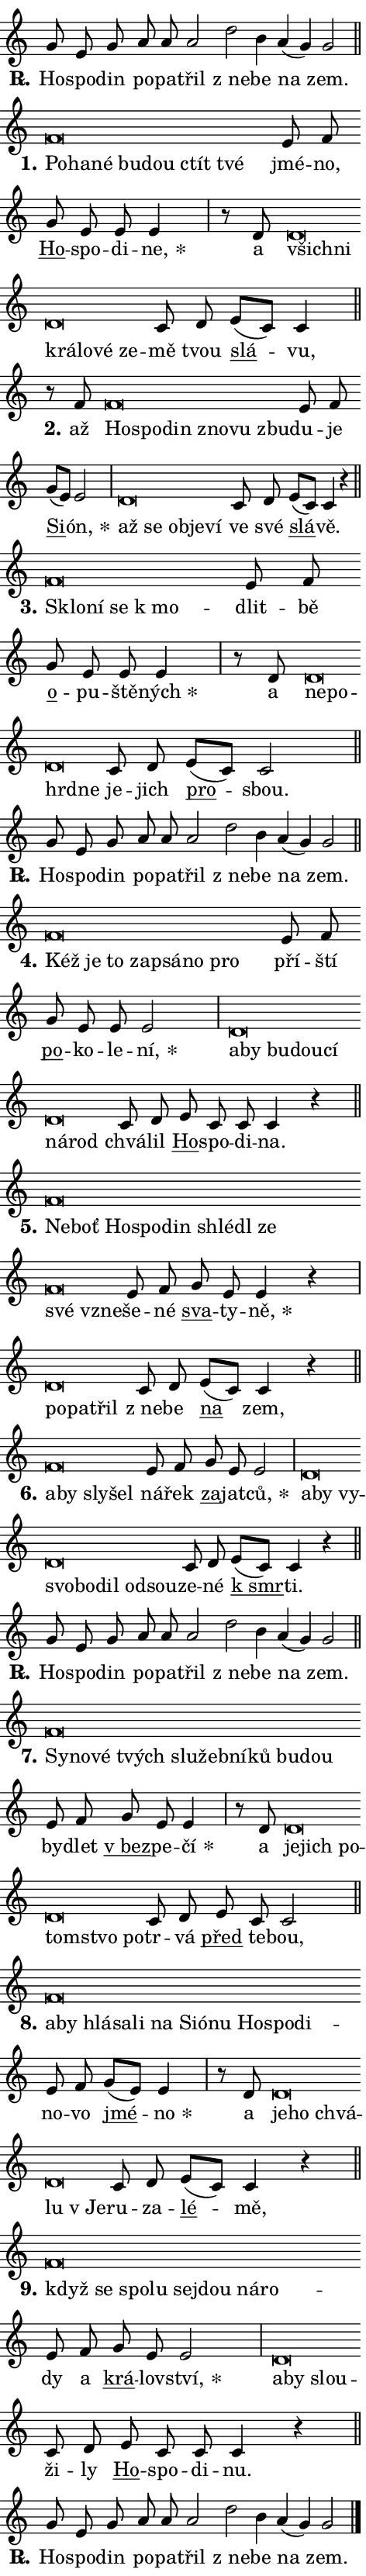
\version "2.24.0"
\header { tagline = "" }
\paper {
  indent = 0\cm
  top-margin = 0\cm
  right-margin = 0.13\cm % to fit lyric hyphens
  bottom-margin = 0\cm
  left-margin = 0\cm
  paper-width = 8\cm
  page-breaking = #ly:one-page-breaking
  system-system-spacing.basic-distance = #11
  score-system-spacing.basic-distance = #11
  ragged-last = ##f
}


%% Author: Thomas Morley
%% https://lists.gnu.org/archive/html/lilypond-user/2020-05/msg00002.html
#(define (line-position grob)
"Returns position of @var[grob} in current system:
   @code{'start}, if at first time-step
   @code{'end}, if at last time-step
   @code{'middle} otherwise
"
  (let* ((col (ly:item-get-column grob))
         (ln (ly:grob-object col 'left-neighbor))
         (rn (ly:grob-object col 'right-neighbor))
         (col-to-check-left (if (ly:grob? ln) ln col))
         (col-to-check-right (if (ly:grob? rn) rn col))
         (break-dir-left
           (and
             (ly:grob-property col-to-check-left 'non-musical #f)
             (ly:item-break-dir col-to-check-left)))
         (break-dir-right
           (and
             (ly:grob-property col-to-check-right 'non-musical #f)
             (ly:item-break-dir col-to-check-right))))
        (cond ((eqv? 1 break-dir-left) 'start)
              ((eqv? -1 break-dir-right) 'end)
              (else 'middle))))

#(define (tranparent-at-line-position vctor)
  (lambda (grob)
  "Relying on @code{line-position} select the relevant enry from @var{vctor}.
Used to determine transparency,"
    (case (line-position grob)
      ((end) (not (vector-ref vctor 0)))
      ((middle) (not (vector-ref vctor 1)))
      ((start) (not (vector-ref vctor 2))))))

noteHeadBreakVisibility =
#(define-music-function (break-visibility)(vector?)
"Makes @code{NoteHead}s transparent relying on @var{break-visibility}"
#{
  \override NoteHead.transparent =
    #(tranparent-at-line-position break-visibility)
#})

#(define delete-ledgers-for-transparent-note-heads
  (lambda (grob)
    "Reads whether a @code{NoteHead} is transparent.
If so this @code{NoteHead} is removed from @code{'note-heads} from
@var{grob}, which is supposed to be @code{LedgerLineSpanner}.
As a result ledgers are not printed for this @code{NoteHead}"
    (let* ((nhds-array (ly:grob-object grob 'note-heads))
           (nhds-list
             (if (ly:grob-array? nhds-array)
                 (ly:grob-array->list nhds-array)
                 '()))
           ;; Relies on the transparent-property being done before
           ;; Staff.LedgerLineSpanner.after-line-breaking is executed.
           ;; This is fragile ...
           (to-keep
             (remove
               (lambda (nhd)
                 (ly:grob-property nhd 'transparent #f))
               nhds-list)))
      ;; TODO find a better method to iterate over grob-arrays, similiar
      ;; to filter/remove etc for lists
      ;; For now rebuilt from scratch
      (set! (ly:grob-object grob 'note-heads)  '())
      (for-each
        (lambda (nhd)
          (ly:pointer-group-interface::add-grob grob 'note-heads nhd))
        to-keep))))

squashNotes = {
  \override NoteHead.X-extent = #'(-0.2 . 0.2)
  \override NoteHead.Y-extent = #'(-0.75 . 0)
  \override NoteHead.stencil =
    #(lambda (grob)
       (let ((pos (ly:grob-property grob 'staff-position)))
         (begin
           (if (< pos -7) (display "ERROR: Lower brevis then expected\n") (display ""))
           (if (<= pos -6) ly:text-interface::print ly:note-head::print))))
}
unSquashNotes = {
  \revert NoteHead.X-extent
  \revert NoteHead.Y-extent
  \revert NoteHead.stencil
}

hideNotes = \noteHeadBreakVisibility #begin-of-line-visible
unHideNotes = \noteHeadBreakVisibility #all-visible

% work-around for resetting accidentals
% https://lilypond.org/doc/v2.23/Documentation/notation/displaying-rhythms#unmetered-music
cadenzaMeasure = {
  \cadenzaOff
  \partial 1024 s1024
  \cadenzaOn
}

#(define-markup-command (accent layout props text) (markup?)
  "Underline accented syllable"
  (interpret-markup layout props
    #{\markup \override #'(offset . 4.3) \underline { #text }#}))

responsum = \markup \concat {
  "R" \hspace #-1.05 \path #0.1 #'((moveto 0 0.07) (lineto 0.9 0.8)) \hspace #0.05 "."
}

spaceSize = #0.6828661417322834 % exact space size for TeX Gyre Schola

\layout {
  \context {
    \Staff
    \remove "Time_signature_engraver"
    \override LedgerLineSpanner.after-line-breaking = #delete-ledgers-for-transparent-note-heads
  }
  \context {
    \Lyrics {
      \override LyricSpace.minimum-distance = \spaceSize
      \override LyricText.font-name = #"TeX Gyre Schola"
      \override LyricText.font-size = 1
      \override StanzaNumber.font-name = #"TeX Gyre Schola Bold"
      \override StanzaNumber.font-size = 1
    }
  }
  \context {
    \Score 
    \override NoteHead.text =
      #(lambda (grob) 
        (let ((pos (ly:grob-property grob 'staff-position)))
          #{\markup {
            \combine
              \halign #-0.55 \raise #(if (= pos -6) 0 0.5) \override #'(thickness . 2) \draw-line #'(3.2 . 0)
              \musicglyph "noteheads.sM1"
          }#}))
  }
}

% magnetic-lyrics.ily
%
%   written by
%     Jean Abou Samra <jean@abou-samra.fr>
%     Werner Lemberg <wl@gnu.org>
%
%   adapted by
%     Jiri Hon <jiri.hon@gmail.com>
%
% Version 2022-Apr-15

% https://www.mail-archive.com/lilypond-user@gnu.org/msg149350.html

#(define (Left_hyphen_pointer_engraver context)
   "Collect syllable-hyphen-syllable occurrences in lyrics and store
them in properties.  This engraver only looks to the left.  For
example, if the lyrics input is @code{foo -- bar}, it does the
following.

@itemize @bullet
@item
Set the @code{text} property of the @code{LyricHyphen} grob between
@q{foo} and @q{bar} to @code{foo}.

@item
Set the @code{left-hyphen} property of the @code{LyricText} grob with
text @q{foo} to the @code{LyricHyphen} grob between @q{foo} and
@q{bar}.
@end itemize

Use this auxiliary engraver in combination with the
@code{lyric-@/text::@/apply-@/magnetic-@/offset!} hook."
   (let ((hyphen #f)
         (text #f))
     (make-engraver
      (acknowledgers
       ((lyric-syllable-interface engraver grob source-engraver)
        (set! text grob)))
      (end-acknowledgers
       ((lyric-hyphen-interface engraver grob source-engraver)
        ;(when (not (grob::has-interface grob 'lyric-space-interface))
          (set! hyphen grob)));)
      ((stop-translation-timestep engraver)
       (when (and text hyphen)
         (ly:grob-set-object! text 'left-hyphen hyphen))
       (set! text #f)
       (set! hyphen #f)))))

#(define (lyric-text::apply-magnetic-offset! grob)
   "If the space between two syllables is less than the value in
property @code{LyricText@/.details@/.squash-threshold}, move the right
syllable to the left so that it gets concatenated with the left
syllable.

Use this function as a hook for
@code{LyricText@/.after-@/line-@/breaking} if the
@code{Left_@/hyphen_@/pointer_@/engraver} is active."
   (let ((hyphen (ly:grob-object grob 'left-hyphen #f)))
     (when hyphen
       (let ((left-text (ly:spanner-bound hyphen LEFT)))
         (when (grob::has-interface left-text 'lyric-syllable-interface)
           (let* ((common (ly:grob-common-refpoint grob left-text X))
                  (this-x-ext (ly:grob-extent grob common X))
                  (left-x-ext
                   (begin
                     ;; Trigger magnetism for left-text.
                     (ly:grob-property left-text 'after-line-breaking)
                     (ly:grob-extent left-text common X)))
                  ;; `delta` is the gap width between two syllables.
                  (delta (- (interval-start this-x-ext)
                            (interval-end left-x-ext)))
                  (details (ly:grob-property grob 'details))
                  (threshold (assoc-get 'squash-threshold details 0.2)))
             (when (< delta threshold)
               (let* (;; We have to manipulate the input text so that
                      ;; ligatures crossing syllable boundaries are not
                      ;; disabled.  For languages based on the Latin
                      ;; script this is essentially a beautification.
                      ;; However, for non-Western scripts it can be a
                      ;; necessity.
                      (lt (ly:grob-property left-text 'text))
                      (rt (ly:grob-property grob 'text))
                      (is-space (grob::has-interface hyphen 'lyric-space-interface))
                      (space (if is-space " " ""))
                      (extra-delta (if is-space spaceSize 0))
                      ;; Append new syllable.
                      (ltrt-space (if (and (string? lt) (string? rt))
                                (string-append lt space rt)
                                (make-concat-markup (list lt space rt))))
                      ;; Right-align `ltrt` to the right side.
                      (ltrt-space-markup (grob-interpret-markup
                               grob
                               (make-translate-markup
                                (cons (interval-length this-x-ext) 0)
                                (make-right-align-markup ltrt-space)))))
                 (begin
                   ;; Don't print `left-text`.
                   (ly:grob-set-property! left-text 'stencil #f)
                   ;; Set text and stencil (which holds all collected
                   ;; syllables so far) and shift it to the left.
                   (ly:grob-set-property! grob 'text ltrt-space)
                   (ly:grob-set-property! grob 'stencil ltrt-space-markup)
                   (ly:grob-translate-axis! grob (- (- delta extra-delta)) X))))))))))


#(define (lyric-hyphen::displace-bounds-first grob)
   ;; Make very sure this callback isn't triggered too early.
   (let ((left (ly:spanner-bound grob LEFT))
         (right (ly:spanner-bound grob RIGHT)))
     (ly:grob-property left 'after-line-breaking)
     (ly:grob-property right 'after-line-breaking)
     (ly:lyric-hyphen::print grob)))

squashThreshold = #0.4

\layout {
  \context {
    \Lyrics
    \consists #Left_hyphen_pointer_engraver
    \override LyricText.after-line-breaking =
      #lyric-text::apply-magnetic-offset!
    \override LyricHyphen.stencil = #lyric-hyphen::displace-bounds-first
    \override LyricText.details.squash-threshold = \squashThreshold
    \override LyricHyphen.minimum-distance = 0
    \override LyricHyphen.minimum-length = \squashThreshold
  }
}

squashText = \override LyricText.details.squash-threshold = 9999
unSquashText = \override LyricText.details.squash-threshold = \squashThreshold

leftText = \override LyricText.self-alignment-X = #LEFT
unLeftText = \revert LyricText.self-alignment-X

starOffset = #(lambda (grob) 
                (let ((x_offset (ly:self-alignment-interface::aligned-on-x-parent grob)))
                  (if (= x_offset 0) 0 (+ x_offset 1.2))))

star = #(define-music-function (syllable)(string?)
"Append star separator at the end of a syllable"
#{
  \once \override LyricText.X-offset = #starOffset
  \lyricmode { \markup {
    #syllable
    \override #'((font-name . "TeX Gyre Schola Bold")) \hspace #0.2 \lower #0.65 \larger "*"
  } }
#})

starAccent = #(define-music-function (syllable)(string?)
"Append star separator at the end of a syllable and make accent"
#{
  \once \override LyricText.X-offset = #starOffset
  \lyricmode { \markup {
    \accent #syllable
    \override #'((font-name . "TeX Gyre Schola Bold")) \hspace #0.2 \lower #0.65 \larger "*"
  } }
#})

breath = #(define-music-function (syllable)(string?)
"Append breathing indicator at the end of a syllable"
#{
  \lyricmode { \markup { #syllable "+" } }
#})

optionalBreath = #(define-music-function (syllable)(string?)
"Append optional breathing indicator at the end of a syllable"
#{
  \lyricmode { \markup { #syllable "(+)" } }
#})


\score {
    <<
        \new Voice = "melody" { \cadenzaOn \key c \major \relative { g'8 e g a a a2 \bar "" d b4 \bar "" a( g) g2 \cadenzaMeasure \bar "||" \break } }
        \new Lyrics \lyricsto "melody" { \lyricmode { \set stanza = \responsum
Ho -- spo -- din po -- pa -- třil "z ne" -- be na zem. } }
    >>
    \layout {}
}

\score {
    <<
        \new Voice = "melody" { \cadenzaOn \key c \major \relative { \squashNotes f'\breve*1/16 \hideNotes \breve*1/16 \bar "" \breve*1/16 \bar "" \breve*1/16 \bar "" \breve*1/16 \bar "" \breve*1/16 \breve*1/16 \bar "" \unHideNotes \unSquashNotes e8 f \bar "" g e e e4 \cadenzaMeasure \bar "|" r8 d8 \squashNotes d\breve*1/16 \hideNotes \breve*1/16 \bar "" \breve*1/16 \bar "" \breve*1/16 \bar "" \breve*1/16 \breve*1/16 \bar "" \unHideNotes \unSquashNotes c8 d \bar "" e[( c)] c4 \cadenzaMeasure \bar "||" \break } }
        \new Lyrics \lyricsto "melody" { \lyricmode { \set stanza = "1."
\leftText Po -- \squashText ha -- né bu -- dou ctít tvé \unLeftText \unSquashText jmé -- no, \markup \accent Ho -- spo -- di -- \star ne, a \leftText všich -- \squashText ni krá -- lo -- vé ze -- \unLeftText \unSquashText mě tvou \markup \accent slá -- vu, } }
    >>
    \layout {}
}

\score {
    <<
        \new Voice = "melody" { \cadenzaOn \key c \major \relative { r8 f'8 \squashNotes f\breve*1/16 \hideNotes \breve*1/16 \bar "" \breve*1/16 \bar "" \breve*1/16 \bar "" \breve*1/16 \breve*1/16 \bar "" \unHideNotes \unSquashNotes e8 f \bar "" g[( e)] e2 \cadenzaMeasure \bar "|" \squashNotes d\breve*1/16 \hideNotes \breve*1/16 \bar "" \breve*1/16 \bar "" \breve*1/16 \breve*1/16 \bar "" \unHideNotes \unSquashNotes c8 d \bar "" e[( c)] c4 r \cadenzaMeasure \bar "||" \break } }
        \new Lyrics \lyricsto "melody" { \lyricmode { \set stanza = "2."
až \leftText Ho -- \squashText spo -- din zno -- vu zbu -- \unLeftText \unSquashText du -- je \markup \accent Si -- \star ón, \leftText až \squashText se ob -- je -- ví \unLeftText \unSquashText ve své \markup \accent slá -- vě. } }
    >>
    \layout {}
}

\score {
    <<
        \new Voice = "melody" { \cadenzaOn \key c \major \relative { \squashNotes f'\breve*1/16 \hideNotes \breve*1/16 \bar "" \breve*1/16 \breve*1/16 \bar "" \unHideNotes \unSquashNotes e8 f \bar "" g e e e4 \cadenzaMeasure \bar "|" r8 d8 \squashNotes d\breve*1/16 \hideNotes \breve*1/16 \bar "" \breve*1/16 \breve*1/16 \bar "" \unHideNotes \unSquashNotes c8 d \bar "" e[( c)] c2 \cadenzaMeasure \bar "||" \break } }
        \new Lyrics \lyricsto "melody" { \lyricmode { \set stanza = "3."
\leftText Sklo -- \squashText ní se "k mo" -- \unLeftText \unSquashText dlit -- bě \markup \accent o -- pu -- ště -- \star ných a \leftText ne -- \squashText po -- hrd -- ne \unLeftText \unSquashText je -- jich \markup \accent pro -- sbou. } }
    >>
    \layout {}
}

\score {
    <<
        \new Voice = "melody" { \cadenzaOn \key c \major \relative { g'8 e g a a a2 \bar "" d b4 \bar "" a( g) g2 \cadenzaMeasure \bar "||" \break } }
        \new Lyrics \lyricsto "melody" { \lyricmode { \set stanza = \responsum
Ho -- spo -- din po -- pa -- třil "z ne" -- be na zem. } }
    >>
    \layout {}
}

\score {
    <<
        \new Voice = "melody" { \cadenzaOn \key c \major \relative { \squashNotes f'\breve*1/16 \hideNotes \breve*1/16 \bar "" \breve*1/16 \bar "" \breve*1/16 \bar "" \breve*1/16 \bar "" \breve*1/16 \breve*1/16 \bar "" \unHideNotes \unSquashNotes e8 f \bar "" g e e e2 \cadenzaMeasure \bar "|" \squashNotes d\breve*1/16 \hideNotes \breve*1/16 \bar "" \breve*1/16 \bar "" \breve*1/16 \bar "" \breve*1/16 \bar "" \breve*1/16 \breve*1/16 \bar "" \unHideNotes \unSquashNotes c8 d \bar "" e c c c4 r \cadenzaMeasure \bar "||" \break } }
        \new Lyrics \lyricsto "melody" { \lyricmode { \set stanza = "4."
\leftText Kéž \squashText je to za -- psá -- no pro \unLeftText \unSquashText pří -- ští \markup \accent po -- ko -- le -- \star ní, \leftText a -- \squashText by bu -- dou -- cí ná -- rod \unLeftText \unSquashText chvá -- lil \markup \accent Ho -- spo -- di -- na. } }
    >>
    \layout {}
}

\score {
    <<
        \new Voice = "melody" { \cadenzaOn \key c \major \relative { \squashNotes f'\breve*1/16 \hideNotes \breve*1/16 \bar "" \breve*1/16 \bar "" \breve*1/16 \bar "" \breve*1/16 \bar "" \breve*1/16 \bar "" \breve*1/16 \bar "" \breve*1/16 \bar "" \breve*1/16 \breve*1/16 \bar "" \unHideNotes \unSquashNotes e8 f \bar "" g e e4 r \cadenzaMeasure \bar "|" \squashNotes d\breve*1/16 \hideNotes \breve*1/16 \breve*1/16 \bar "" \unHideNotes \unSquashNotes c8 d \bar "" e[( c)] c4 r \cadenzaMeasure \bar "||" \break } }
        \new Lyrics \lyricsto "melody" { \lyricmode { \set stanza = "5."
\leftText Ne -- \squashText boť Ho -- spo -- din shlé -- dl ze své vzne -- \unLeftText \unSquashText še -- né \markup \accent sva -- ty -- \star ně, \leftText po -- \squashText pa -- třil \unLeftText \unSquashText "z ne" -- be \markup \accent na zem, } }
    >>
    \layout {}
}

\score {
    <<
        \new Voice = "melody" { \cadenzaOn \key c \major \relative { \squashNotes f'\breve*1/16 \hideNotes \breve*1/16 \bar "" \breve*1/16 \breve*1/16 \bar "" \unHideNotes \unSquashNotes e8 f \bar "" g e e2 \cadenzaMeasure \bar "|" \squashNotes d\breve*1/16 \hideNotes \breve*1/16 \bar "" \breve*1/16 \bar "" \breve*1/16 \bar "" \breve*1/16 \bar "" \breve*1/16 \bar "" \breve*1/16 \breve*1/16 \bar "" \unHideNotes \unSquashNotes c8 d \bar "" e[( c)] c4 r \cadenzaMeasure \bar "||" \break } }
        \new Lyrics \lyricsto "melody" { \lyricmode { \set stanza = "6."
\leftText a -- \squashText by sly -- šel \unLeftText \unSquashText ná -- řek \markup \accent za -- jat -- \star ců, \leftText a -- \squashText by vy -- svo -- bo -- dil od -- sou -- \unLeftText \unSquashText ze -- né \markup \accent "k smr" -- ti. } }
    >>
    \layout {}
}

\score {
    <<
        \new Voice = "melody" { \cadenzaOn \key c \major \relative { g'8 e g a a a2 \bar "" d b4 \bar "" a( g) g2 \cadenzaMeasure \bar "||" \break } }
        \new Lyrics \lyricsto "melody" { \lyricmode { \set stanza = \responsum
Ho -- spo -- din po -- pa -- třil "z ne" -- be na zem. } }
    >>
    \layout {}
}

\score {
    <<
        \new Voice = "melody" { \cadenzaOn \key c \major \relative { \squashNotes f'\breve*1/16 \hideNotes \breve*1/16 \bar "" \breve*1/16 \bar "" \breve*1/16 \bar "" \breve*1/16 \bar "" \breve*1/16 \bar "" \breve*1/16 \bar "" \breve*1/16 \bar "" \breve*1/16 \breve*1/16 \bar "" \unHideNotes \unSquashNotes e8 f \bar "" g e e4 \cadenzaMeasure \bar "|" r8 d8 \squashNotes d\breve*1/16 \hideNotes \breve*1/16 \bar "" \breve*1/16 \bar "" \breve*1/16 \bar "" \breve*1/16 \breve*1/16 \bar "" \unHideNotes \unSquashNotes c8 d \bar "" e c c2 \cadenzaMeasure \bar "||" \break } }
        \new Lyrics \lyricsto "melody" { \lyricmode { \set stanza = "7."
\leftText Sy -- \squashText no -- vé tvých slu -- žeb -- ní -- ků bu -- dou \unLeftText \unSquashText by -- dlet \markup \accent "v bez" -- pe -- \star čí a \leftText je -- \squashText jich po -- tom -- stvo po -- \unLeftText \unSquashText tr -- vá \markup \accent před te -- bou, } }
    >>
    \layout {}
}

\score {
    <<
        \new Voice = "melody" { \cadenzaOn \key c \major \relative { \squashNotes f'\breve*1/16 \hideNotes \breve*1/16 \bar "" \breve*1/16 \bar "" \breve*1/16 \bar "" \breve*1/16 \bar "" \breve*1/16 \bar "" \breve*1/16 \bar "" \breve*1/16 \bar "" \breve*1/16 \bar "" \breve*1/16 \bar "" \breve*1/16 \breve*1/16 \bar "" \unHideNotes \unSquashNotes e8 f \bar "" g[( e)] e4 \cadenzaMeasure \bar "|" r8 d8 \squashNotes d\breve*1/16 \hideNotes \breve*1/16 \bar "" \breve*1/16 \bar "" \breve*1/16 \breve*1/16 \bar "" \unHideNotes \unSquashNotes c8 d \bar "" e[( c)] c4 r \cadenzaMeasure \bar "||" \break } }
        \new Lyrics \lyricsto "melody" { \lyricmode { \set stanza = "8."
\leftText a -- \squashText by hlá -- sa -- li na Si -- ó -- nu Ho -- spo -- di -- \unLeftText \unSquashText no -- vo \markup \accent jmé -- \star no a \leftText je -- \squashText ho chvá -- lu "v Je" -- \unLeftText \unSquashText ru -- za -- \markup \accent lé -- mě, } }
    >>
    \layout {}
}

\score {
    <<
        \new Voice = "melody" { \cadenzaOn \key c \major \relative { \squashNotes f'\breve*1/16 \hideNotes \breve*1/16 \bar "" \breve*1/16 \bar "" \breve*1/16 \bar "" \breve*1/16 \bar "" \breve*1/16 \bar "" \breve*1/16 \breve*1/16 \bar "" \unHideNotes \unSquashNotes e8 f \bar "" g e e2 \cadenzaMeasure \bar "|" \squashNotes d\breve*1/16 \hideNotes \breve*1/16 \breve*1/16 \bar "" \unHideNotes \unSquashNotes c8 d \bar "" e c c c4 r \cadenzaMeasure \bar "||" \break } }
        \new Lyrics \lyricsto "melody" { \lyricmode { \set stanza = "9."
\leftText když \squashText se spo -- lu sej -- dou ná -- ro -- \unLeftText \unSquashText dy a \markup \accent krá -- lov -- \star ství, \leftText a -- \squashText by slou -- \unLeftText \unSquashText ži -- ly \markup \accent Ho -- spo -- di -- nu. } }
    >>
    \layout {}
}

\score {
    <<
        \new Voice = "melody" { \cadenzaOn \key c \major \relative { g'8 e g a a a2 \bar "" d b4 \bar "" a( g) g2 \cadenzaMeasure \bar "||" \break } \bar "|." }
        \new Lyrics \lyricsto "melody" { \lyricmode { \set stanza = \responsum
Ho -- spo -- din po -- pa -- třil "z ne" -- be na zem. } }
    >>
    \layout {}
}
